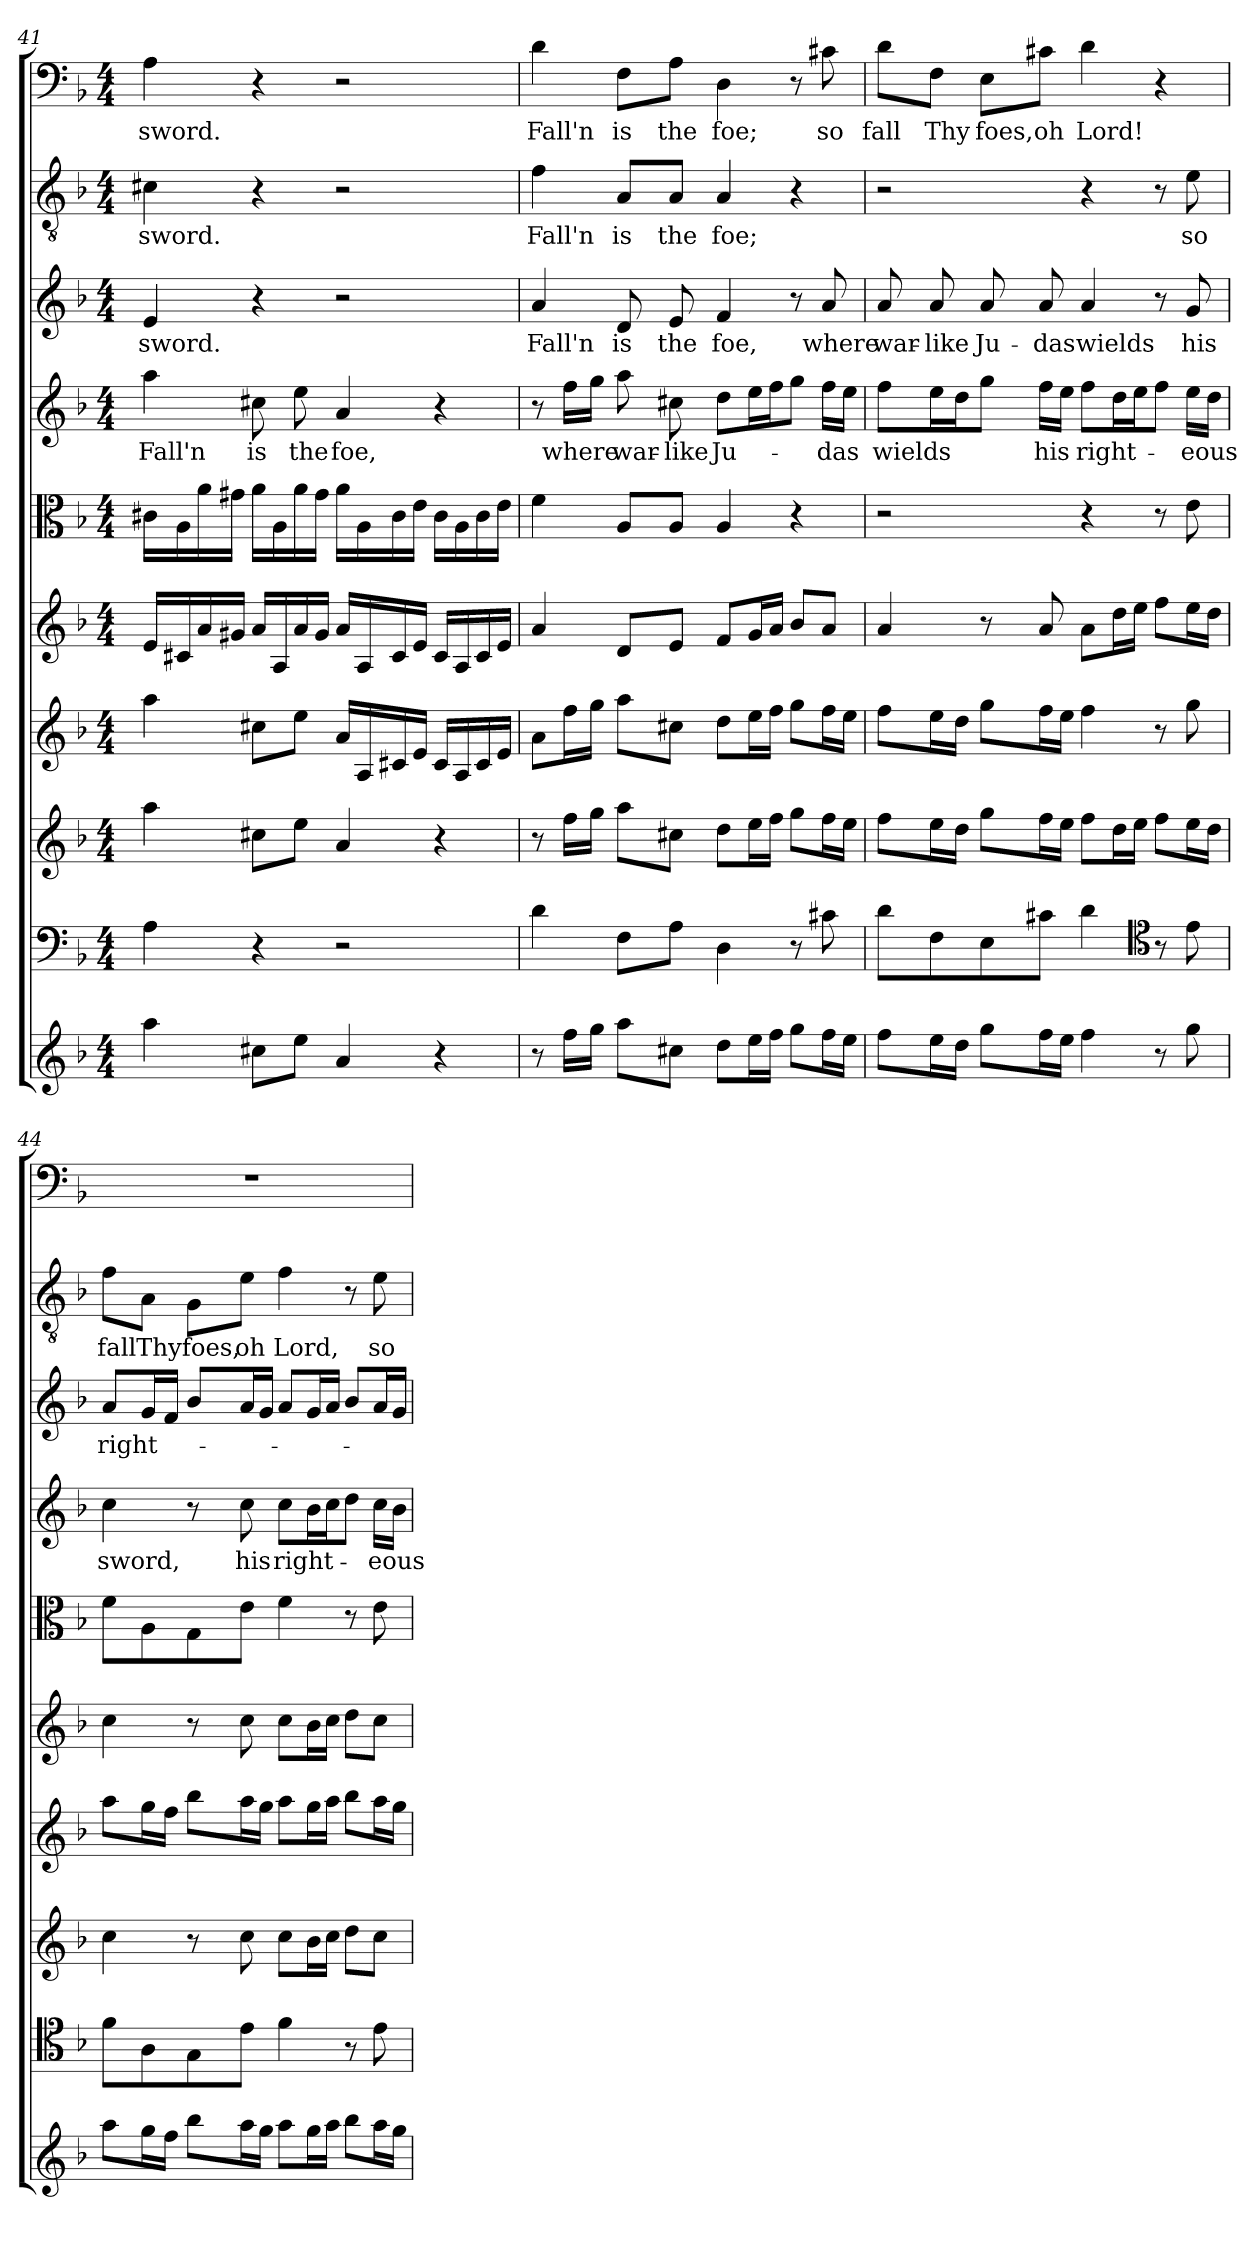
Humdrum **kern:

**kern	**kern	**kern	**kern	**kern	**kern	**kern	**text	**kern	**text	**kern	**text	**kern	**text
*part10	*part9	*part8	*part7	*part6	*part5	*part4	*part4	*part3	*part3	*part2	*part2	*part1	*part1
*staff10	*staff9	*staff8	*staff7	*staff6	*staff5	*staff4	*staff4	*staff3	*staff3	*staff2	*staff2	*staff1	*staff1
*clefG2	*clefF4	*clefG2	*clefG2	*clefG2	*clefC3	*clefG2	*	*clefG2	*	*clefGv2	*	*clefF4	*
*k[b-]	*k[b-]	*k[b-]	*k[b-]	*k[b-]	*k[b-]	*k[b-]	*	*k[b-]	*	*k[b-]	*	*k[b-]	*
*d:	*d:	*d:	*d:	*d:	*d:	*d:	*	*d:	*	*d:	*	*d:	*
*M4/4	*M4/4	*M4/4	*M4/4	*M4/4	*M4/4	*M4/4	*	*M4/4	*	*M4/4	*	*M4/4	*
=41	=41	=41	=41	=41	=41	=41	=41	=41	=41	=41	=41	=41	=41
4aa\	4A\	4aa\	4aa\	16e/LL	16c#X\LL	4aa\	Fall'n	4e/	sword.	4c#X\	sword.	4A\	sword.
.	.	.	.	16c#X/	16A\	.	.	.	.	.	.	.	.
.	.	.	.	16a/	16a\	.	.	.	.	.	.	.	.
.	.	.	.	16g#X/JJ	16g#X\JJ	.	.	.	.	.	.	.	.
8cc#X\L	4r	8cc#X\L	8cc#X\L	16a/LL	16a\LL	8cc#X\	is	4r	.	4r	.	4r	.
.	.	.	.	16A/	16A\	.	.	.	.	.	.	.	.
8ee\J	.	8ee\J	8ee\J	16a/	16a\	8ee\	the	.	.	.	.	.	.
.	.	.	.	16g#/JJ	16g#\JJ	.	.	.	.	.	.	.	.
4a/	2r	4a/	16a/LL	16a/LL	16a\LL	4a/	foe,	2r	.	2r	.	2r	.
.	.	.	16A/	16A/	16A\	.	.	.	.	.	.	.	.
.	.	.	16c#X/	16c#/	16c#\	.	.	.	.	.	.	.	.
.	.	.	16e/JJ	16e/JJ	16e\JJ	.	.	.	.	.	.	.	.
4r	.	4r	16c#/LL	16c#/LL	16c#\LL	4r	.	.	.	.	.	.	.
.	.	.	16A/	16A/	16A\	.	.	.	.	.	.	.	.
.	.	.	16c#/	16c#/	16c#\	.	.	.	.	.	.	.	.
.	.	.	16e/JJ	16e/JJ	16e\JJ	.	.	.	.	.	.	.	.
=42	=42	=42	=42	=42	=42	=42	=42	=42	=42	=42	=42	=42	=42
8r	4d\	8r	8a\L	4a/	4f\	8r	.	4a/	Fall'n	4f\	Fall'n	4d\	Fall'n
16ff\LL	.	16ff\LL	16ff\L	.	.	16ff\LL	where	.	.	.	.	.	.
16gg\JJ	.	16gg\JJ	16gg\JJ	.	.	16gg\JJ	.	.	.	.	.	.	.
8aa\L	8F\L	8aa\L	8aa\L	8d/L	8A/L	8aa\	war-	8d/	is	8A/L	is	8F\L	is
8cc#X\J	8A\J	8cc#X\J	8cc#X\J	8e/J	8A/J	8cc#X\	-like	8e/	the	8A/J	the	8A\J	the
8dd\L	4D\	8dd\L	8dd\L	8f/L	4A/	8dd\L	Ju-	4f/	foe,	4A/	foe;	4D\	foe;
16ee\L	.	16ee\L	16ee\L	16g/L	.	16ee\L	.	.	.	.	.	.	.
16ff\JJ	.	16ff\JJ	16ff\JJ	16a/JJ	.	16ff\J	.	.	.	.	.	.	.
8gg\L	8r	8gg\L	8gg\L	8b-/L	4r	8gg\J	.	8r	.	4r	.	8r	.
16ff\L	8c#X\	16ff\L	16ff\L	8a/J	.	16ff\LL	-das	8a/	where	.	.	8c#X\	so
16ee\JJ	.	16ee\JJ	16ee\JJ	.	.	16ee\JJ	.	.	.	.	.	.	.
=43	=43	=43	=43	=43	=43	=43	=43	=43	=43	=43	=43	=43	=43
8ff\L	8d\L	8ff\L	8ff\L	4a/	2r	8ff\L	wields	8a/	war-	2r	.	8d\L	fall
16ee\L	8F\	16ee\L	16ee\L	.	.	16ee\L	.	8a/	-like	.	.	8F\J	Thy
16dd\JJ	.	16dd\JJ	16dd\JJ	.	.	16dd\J	.	.	.	.	.	.	.
8gg\L	8E\	8gg\L	8gg\L	8r	.	8gg\J	.	8a/	Ju-	.	.	8E\L	foes,
16ff\L	8c#X\J	16ff\L	16ff\L	8a/	.	16ff\LL	his	8a/	-das	.	.	8c#X\J	oh
16ee\JJ	.	16ee\JJ	16ee\JJ	.	.	16ee\JJ	.	.	.	.	.	.	.
4ff\	4d\	8ff\L	4ff\	8a\L	4r	8ff\L	right-	4a/	wields	4r	.	4d\	Lord!
.	.	16dd\L	.	16dd\L	.	16dd\L	.	.	.	.	.	.	.
.	.	16ee\JJ	.	16ee\JJ	.	16ee\J	.	.	.	.	.	.	.
*	*clefC4	*	*	*	*	*	*	*	*	*	*	*	*
8r	8r	8ff\L	8r	8ff\L	8r	8ff\J	.	8r	.	8r	.	4r	.
8gg\	8e\	16ee\L	8gg\	16ee\L	8e\	16ee\LL	-eous	8g/	his	8e\	so	.	.
.	.	16dd\JJ	.	16dd\JJ	.	16dd\JJ	.	.	.	.	.	.	.
=44	=44	=44	=44	=44	=44	=44	=44	=44	=44	=44	=44	=44	=44
8aa\L	8f\L	4cc\	8aa\L	4cc\	8f\L	4cc\	sword,	8a/L	right-	8f\L	fall	1r	.
16gg\L	8A\	.	16gg\L	.	8A\	.	.	16g/L	.	8A\J	Thy	.	.
16ff\JJ	.	.	16ff\JJ	.	.	.	.	16f/JJ	.	.	.	.	.
8bb-\L	8G\	8r	8bb-\L	8r	8G\	8r	.	8b-/L	.	8G\L	foes,	.	.
16aa\L	8e\J	8cc\	16aa\L	8cc\	8e\J	8cc\	his	16a/L	.	8e\J	oh	.	.
16gg\JJ	.	.	16gg\JJ	.	.	.	.	16g/JJ	.	.	.	.	.
8aa\L	4f\	8cc\L	8aa\L	8cc\L	4f\	8cc\L	right-	8a/L	.	4f\	Lord,	.	.
16gg\L	.	16b-\L	16gg\L	16b-\L	.	16b-\L	.	16g/L	.	.	.	.	.
16aa\JJ	.	16cc\JJ	16aa\JJ	16cc\JJ	.	16cc\J	.	16a/JJ	.	.	.	.	.
8bb-\L	8r	8dd\L	8bb-\L	8dd\L	8r	8dd\J	.	8b-/L	.	8r	.	.	.
16aa\L	8e\	8cc\J	16aa\L	8cc\J	8e\	16cc\LL	-eous	16a/L	.	8e\	so	.	.
16gg\JJ	.	.	16gg\JJ	.	.	16b-\JJ	.	16g/JJ	.	.	.	.	.
=	=	=	=	=	=	=	=	=	=	=	=	=	=
*-	*-	*-	*-	*-	*-	*-	*-	*-	*-	*-	*-	*-	*-
